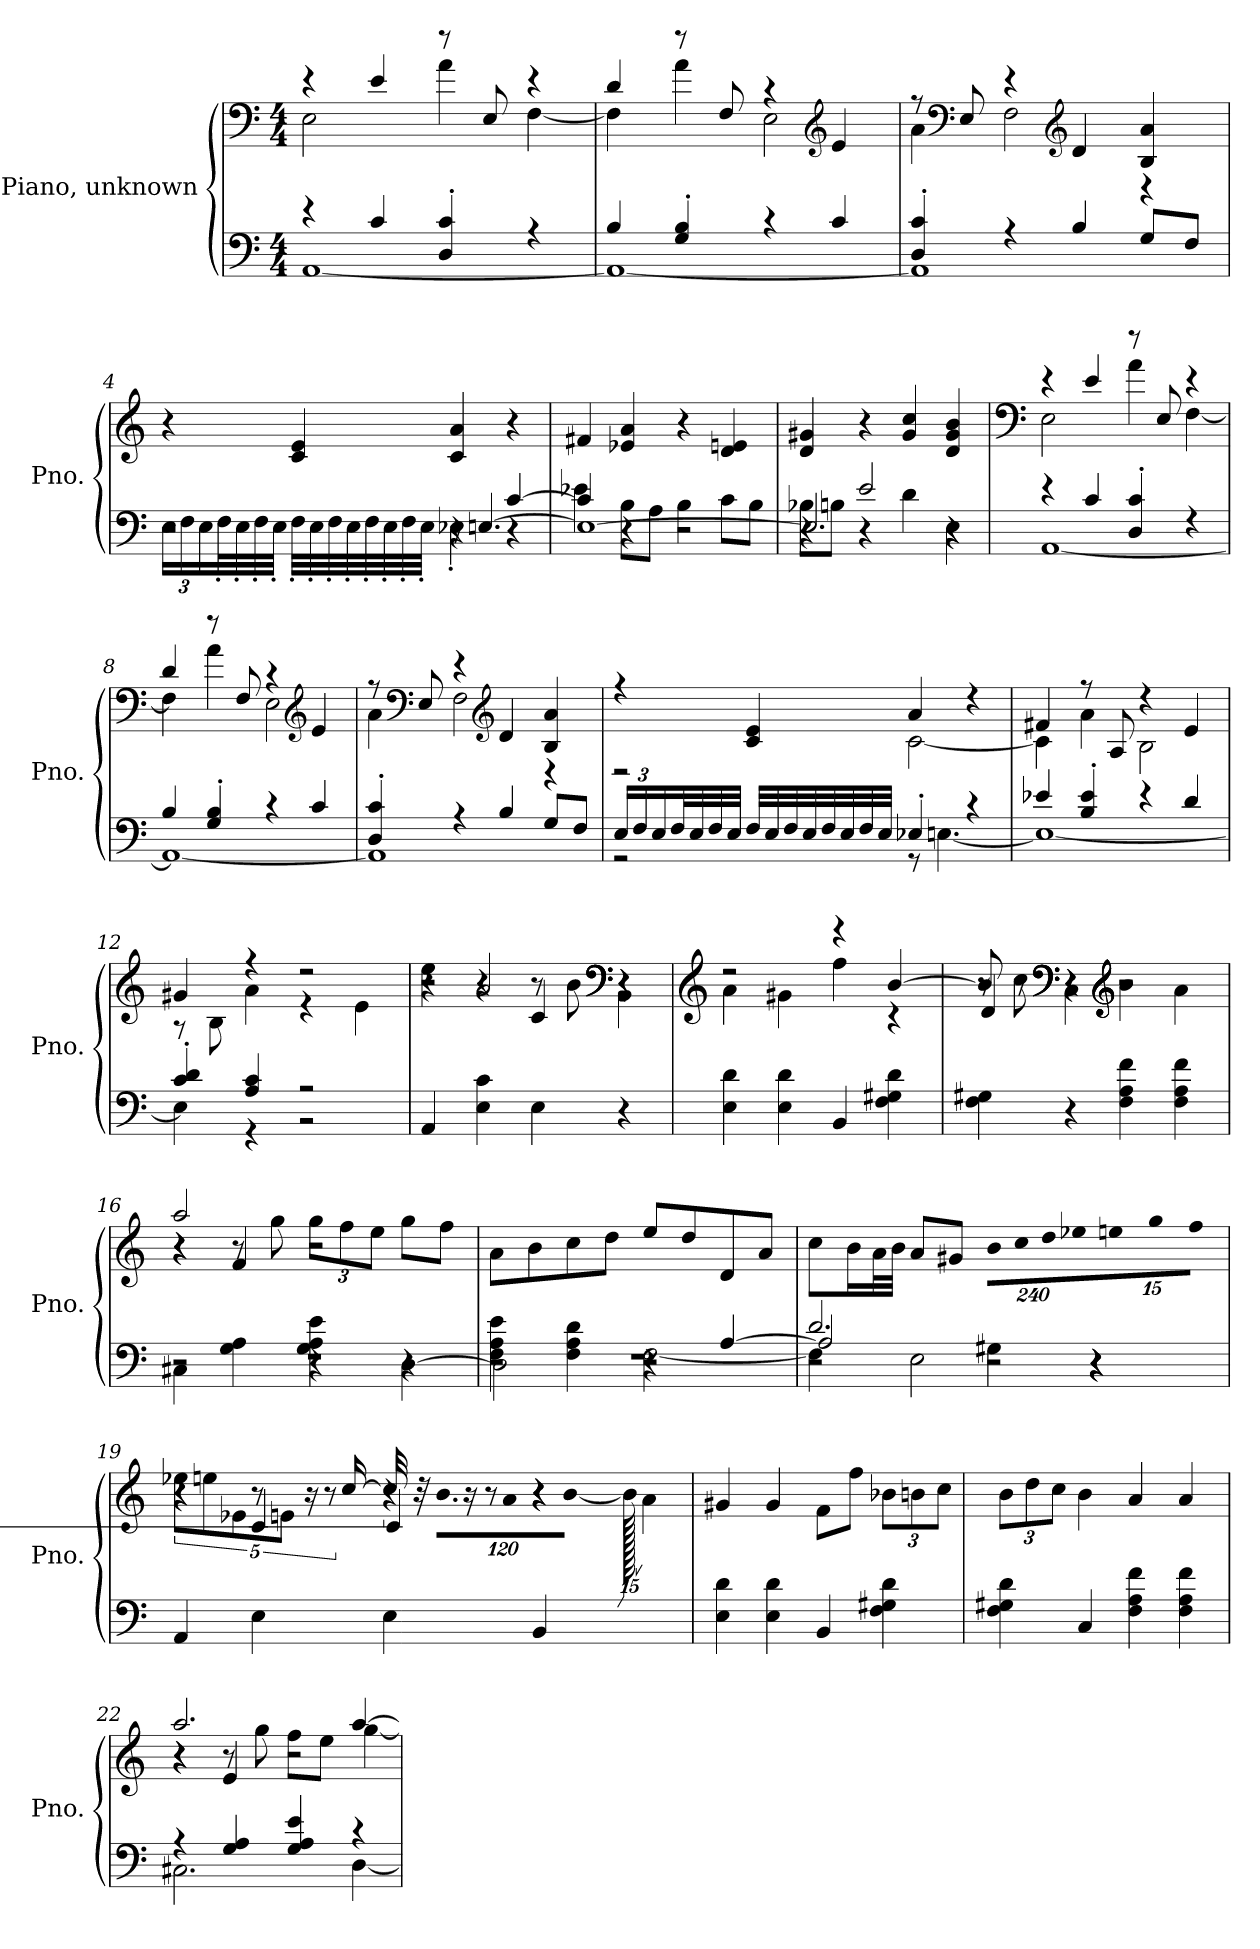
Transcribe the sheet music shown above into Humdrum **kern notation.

**kern	**kern
*part1	*part1
*staff2	*staff1
*I"Piano, unknown	*
*I'Pno.	*
*clefF4	*clefF4
*k[]	*k[]
*M4/4	*M4/4
*MM120	*MM120
=1	=1
*^	*^
4r	[1AA	4r	2E\
4c/	.	4e/	.
4D/' 4c/'	.	8r	4a\
.	.	8E/	.
4r	.	4r	[4F\
=2	=2	=2	=2
4B/	1AA_	4d/	4F\]
4G/' 4B/'	.	8r	4a\
.	.	8F/	.
4r	.	4r	2E\
*	*	*clefG2	*
4c/	.	4e/	.
=3	=3	=3	=3
4D/' 4c/'	1AA]	8r	4a\
*	*	*clefF4	*
.	.	8E/	.
4r	.	4r	2F\
*	*	*clefG2	*
4B/	.	4d/	.
8G/L	.	4B/ 4a/	4r
8F/J	.	.	.
*	*	*v	*v
!!LO:LB:g=z
=4	=4	=4
*	*Xbrackettup	*
*	*^	*
2r	24E\LL	2r	4r
.	24F\	.	.
.	24E\	.	.
.	32F'\L	.	.
.	32E'\	.	.
.	32F'\	.	.
.	32E'\JJJ	.	.
.	32F'\LLL	.	4c/ 4e/
.	32E'\	.	.
.	32F'\	.	.
.	32E'\	.	.
.	32F'\	.	.
.	32E'\	.	.
.	32F'\	.	.
.	32E'\JJJ	.	.
4r	4E-X'\	8r	4c/ 4a/
.	.	[4.En/	.
[4c/	4r	.	4r
=5	=5	=5	=5
4c/]	4e-X\	1E_	4f#X/
4r	8B\L	.	4e-X/ 4a/
.	8A\J	.	.
2r	4B\	.	4r
.	8c\L	.	4d/ 4en/
.	8B\J	.	.
=6	=6	=6	=6
4r	8B-X\L	2.E/]	4d/ 4g#X/
.	8Bn\J	.	.
2e/	4r	.	4r
.	4d\	.	4g#/ 4cc/
4r	4E\	4r	4d/ 4g#/ 4b/
*v	*v	*v	*
=7	=7
*	*clefF4
*^	*^
4r	[1AA	4r	2E\
4c/	.	4e/	.
4D/' 4c/'	.	8r	4a\
.	.	8E/	.
4r	.	4r	[4F\
!!LO:LB:g=z	!!
=8	=8	=8	=8
4B/	1AA_	4d/	4F\]
4G/' 4B/'	.	8r	4a\
.	.	8F/	.
4r	.	4r	2E\
*	*	*clefG2	*
4c/	.	4e/	.
=9	=9	=9	=9
4D/' 4c/'	1AA]	8r	4a\
*	*	*clefF4	*
.	.	8E/	.
4r	.	4r	2F\
*	*	*clefG2	*
4B/	.	4d/	.
8G/L	.	4B/ 4a/	4r
8F/J	.	.	.
=10	=10	=10	=10
24E/LL	2r	4r	2r
24F/	.	.	.
24E/	.	.	.
32F/L	.	.	.
32E/	.	.	.
32F/	.	.	.
32E/JJJ	.	.	.
32F/LLL	.	4c/ 4e/	.
32E/	.	.	.
32F/	.	.	.
32E/	.	.	.
32F/	.	.	.
32E/	.	.	.
32F/	.	.	.
32E/JJJ	.	.	.
4E-X'/	8r	4a/	[2c\
.	[4.En\	.	.
4r	.	4r	.
=11	=11	=11	=11
4e-X/	1E_	4f#X/	4c\]
4B/' 4e-/'	.	8r	4a\
.	.	8A/	.
4r	.	4r	2B\
4d/	.	4e/	.
!!LO:LB:g=z	!!
=12	=12	=12	=12
4c/' 4d/'	4E\]	4g#X/	8r
.	.	.	8B\
4A/ 4c/	4r	4r	4a\
2r	2r	2r	4r
.	.	.	4e\
*v	*v	*	*
=13	=13	=13
*	*	*^
4AA/	4r	4ee\	2r
4E\ 4c\	2a/	4r	.
4E\	.	8r	4c/
.	.	8b\	.
*	*clefF4	*	*
4r	4r	4BB\	4r
*	*v	*v	*v
=14	=14
*	*clefG2
*	*^
4E\ 4d\	2r	4a\
4E\ 4d\	.	4g#X\
4BB/	4r	4ff\
4F\ 4G#X\ 4d\	[4b/	4r
=15	=15	=15
*	*	*^
4F\ 4G#X\	8b/]	8r	4d/
.	8r	8cc\	.
*	*clefF4	*	*
4r	4r	4C\	4r
*	*clefG2	*	*
4F\ 4A\ 4f\	2r	4b\	2r
4F\ 4A\ 4f\	.	4a\	.
=16	=16	=16	=16
*^	*	*	*
*	*^	*	*	*
1r	4C#X\	2r	2aa/	4r	4r
.	4G\ 4A\	.	.	8r	4f/
.	.	.	.	8gg\	.
*	*	*	*	*Xbrackettup	*
.	4G\ 4A\ 4e\	4r	2r	12gg\L	2r
.	.	.	.	12ff\	.
.	.	.	.	12ee\J	.
.	4r	[4D\	.	8gg\L	.
.	.	.	.	8ff\J	.
*	*	*	*v	*v	*v
!!LO:LB:g=z
=17	=17	=17	=17
*	*	*^	*
1r	4F\ 4A\ 4e\	2r	2D\]	8a\L
.	.	.	.	8b\
.	4F\ 4A\ 4d\	.	.	8cc\
.	.	.	.	8dd\J
.	2r	4r	[2F\	8ee/L
.	.	.	.	8dd/
.	.	[4A/	.	8d/
.	.	.	.	8a/J
=18	=18	=18	=18	=18
2.d/	2r	2A/]	4F\]	8cc\L
.	.	.	.	16b\L
.	.	.	.	32a\L
.	.	.	.	32b\JJJ
.	.	.	2E\	8a/L
.	.	.	.	8g#X/J
!	!	!	!	!LO:N:vis=16
.	4G#X\	2r	.	1920%137b\LL
!	!	!	!	!LO:N:vis=16
.	.	.	.	1920%137cc\
!	!	!	!	!LO:N:vis=16
.	.	.	.	1920%137dd\
!	!	!	!	!LO:N:vis=16
.	.	.	.	1920%137ee-X\
4r	4r	.	4r	.
.	.	.	.	1920ryy
!	!	!	!	!LO:N:vis=16
.	.	.	.	1920%137een\
!	!	!	!	!LO:N:vis=16
.	.	.	.	1920%137gg\
!	!	!	!	!LO:N:vis=16
.	.	.	.	1920%137ff\JJ
*v	*v	*v	*v	*
=19	=19
*	*^
*	*	*brackettup
*	*	*^
4AA/	4r	10ee-X\L	4r
.	.	10een\	.
.	.	10e-X\	.
4E\	8r	.	4c/
.	.	10en\J	.
.	16r	.	.
.	.	10r	.
.	[16cc/	.	.
!	!	!LO:N:vis=32	!
4E\	32cc/]	640%23r	4c/
.	32r	.	.
!	!	!LO:N:vis=16.	!
.	.	960%103b\LL	.
.	16r	.	.
.	8r	.	.
!	!	!LO:N:vis=16	!
.	.	1920%137a\	.
.	.	[480%17b\JJ	.
4BB/	4r	1920b\]	4r
.	.	4a\	.
1920ryy	1920ryy	.	1920ryy
*	*v	*v	*v
!!LO:LB:g=z
=20	=20
4E\ 4d\	4g#X/
4E\ 4d\	4g#/
4BB/	8f\L
.	8ff\J
*	*Xbrackettup
4F\ 4G#X\ 4d\	12b-X\L
.	12bn\
.	12cc\J
=21	=21
4F\ 4G#X\ 4d\	12b\L
.	12dd\
.	12cc\J
4C/	4b\
4F\ 4A\ 4f\	4a/
4F\ 4A\ 4f\	4a/
=22	=22
*^	*^
*	*	*	*^
4r	2.C#X\	2.aa/	4r	4r
4G/ 4A/	.	.	8r	4e/
.	.	.	8gg\	.
4G/ 4A/ 4e/	.	.	8ff\L	2r
.	.	.	8ee\J	.
4r	[4D\	[4aa/	[4gg\	.
*v	*v	*	*	*
*	*v	*v	*v
=	=
*-	*-
